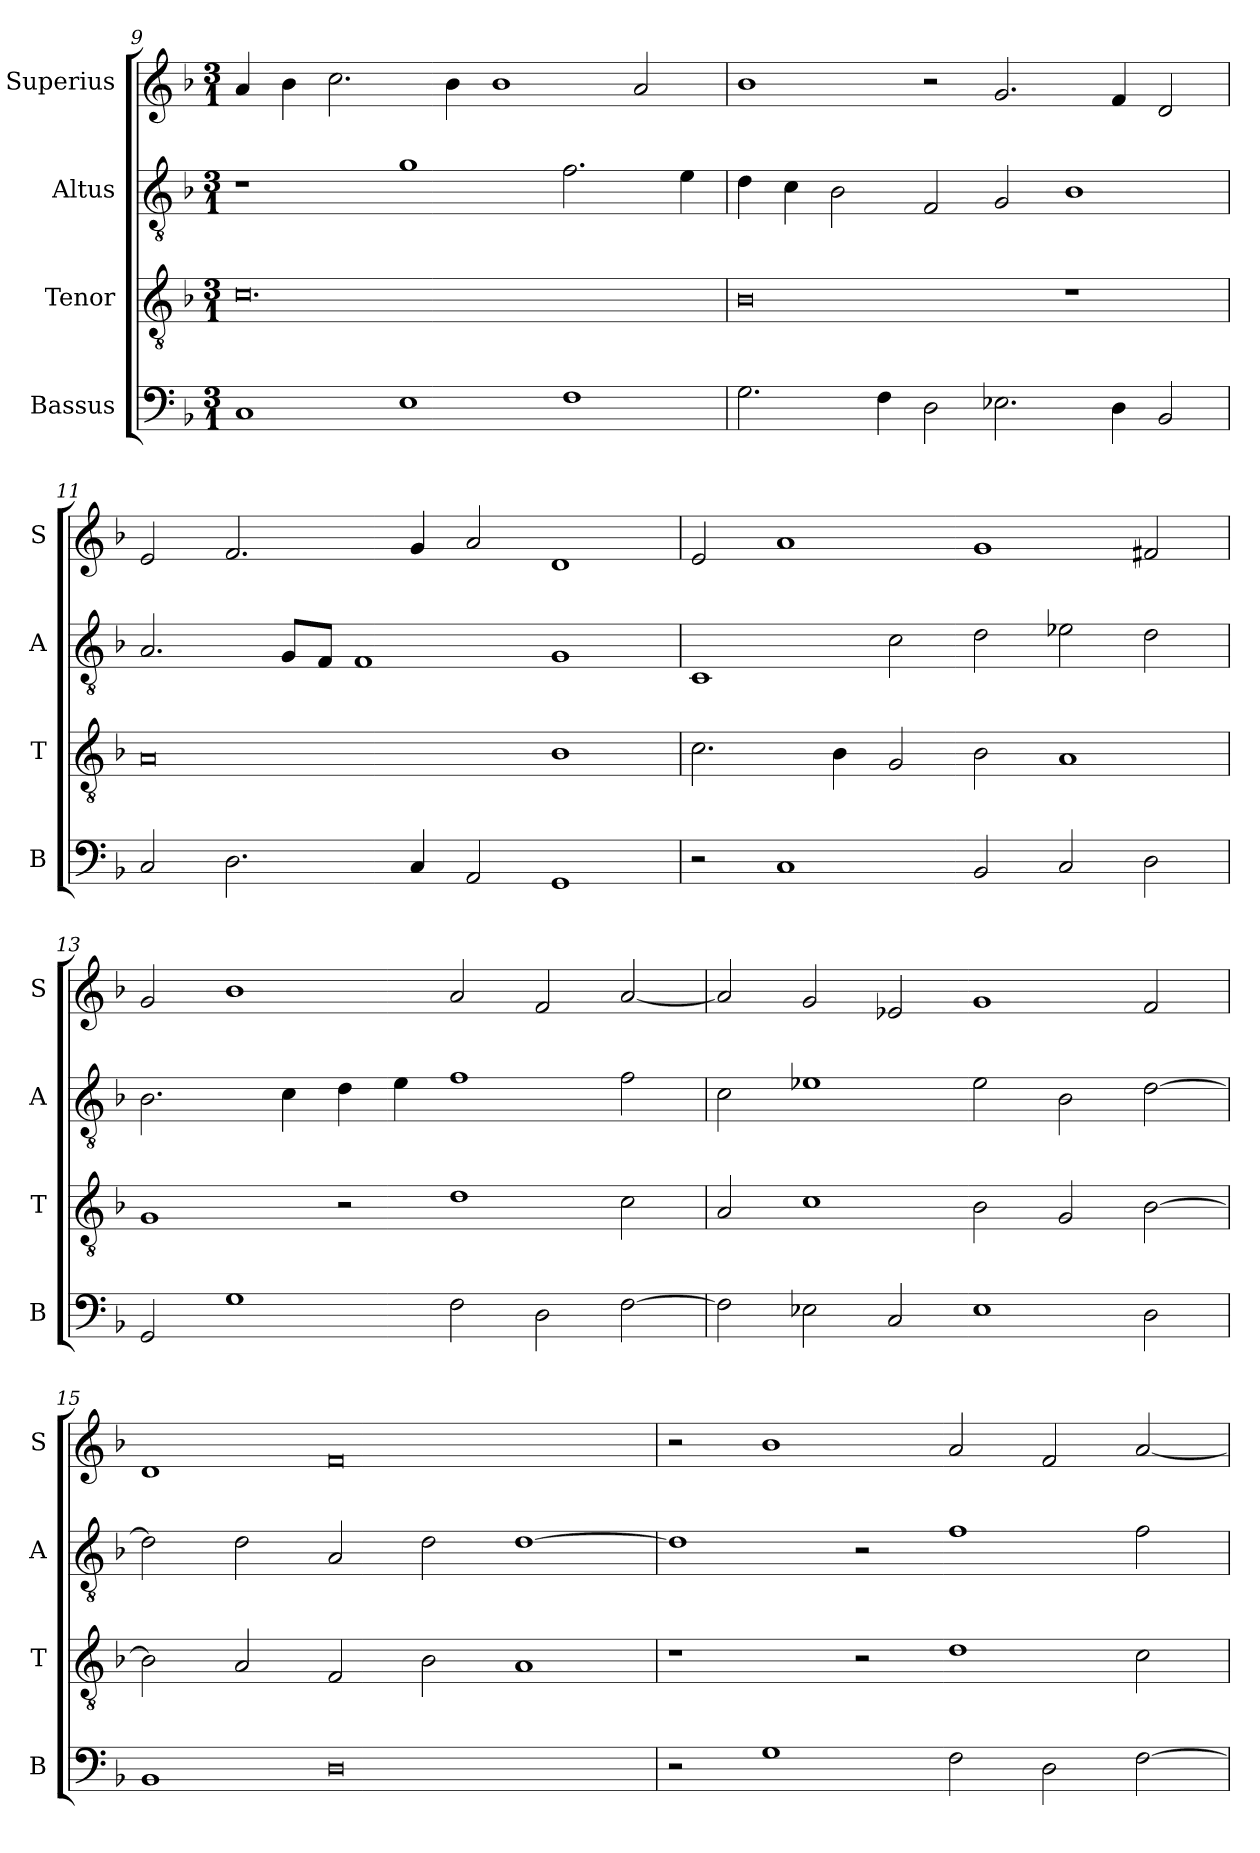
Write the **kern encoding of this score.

**kern	**kern	**kern	**kern
*part4	*part3	*part2	*part1
*staff4	*staff3	*staff2	*staff1
*I"Bassus	*I"Tenor	*I"Altus	*I"Superius
*I'B	*I'T	*I'A	*I'S
*clefF4	*clefGv2	*clefGv2	*clefG2
*k[b-]	*k[b-]	*k[b-]	*k[b-]
*M3/1	*M3/1	*M3/1	*M3/1
=9	=9	=9	=9
1C	0.c	1r	4a/
.	.	.	4b-\
.	.	.	2.cc\
1E	.	1g	.
.	.	.	4b-\
.	.	.	1b-
1F	.	2.f\	.
.	.	.	2a/
.	.	4e\	.
=10	=10	=10	=10
2.G\	0B-	4d\	1b-
.	.	4c\	.
.	.	2B-\	.
4F\	.	.	.
2D\	.	2F/	2r
2.E-X\	.	2G/	2.g/
.	1r	1B-	.
4D\	.	.	4f/
2BB-/	.	.	2d/
=11	=11	=11	=11
2C/	0A	2.A/	2e/
2.D\	.	.	2.f/
.	.	8G/L	.
.	.	8F/J	.
.	.	1F	.
4C/	.	.	4g/
2AA/	.	.	2a/
1GG	1B-	1G	1d
=12	=12	=12	=12
2r	2.c\	1C	2e/
1C	.	.	1a
.	4B-\	.	.
.	2G/	2c\	.
2BB-/	2B-\	2d\	1g
2C/	1A	2e-X\	.
2D\	.	2d\	2f#X/
=13	=13	=13	=13
2GG/	1G	2.B-\	2g/
1G	.	.	1b-
.	.	4c\	.
.	2r	4d\	.
.	.	4e\	.
2F\	1d	1f	2a/
2D\	.	.	2f/
[2F\	2c\	2f\	[2a/
=14	=14	=14	=14
2F\]	2A/	2c\	2a/]
2E-X\	1c	1e-X	2g/
2C/	.	.	2e-X/
1E-	2B-\	2e-\	1g
.	2G/	2B-\	.
2D\	[2B-\	[2d\	2f/
=15	=15	=15	=15
1BB-	2B-\]	2d\]	1d
.	2A/	2d\	.
0D	2F/	2A/	0f
.	2B-\	2d\	.
.	1A	[1d	.
=16	=16	=16	=16
2r	1r	1d]	2r
1G	.	.	1b-
.	2r	2r	.
2F\	1d	1f	2a/
2D\	.	.	2f/
[2F\	2c\	2f\	[2a/
=	=	=	=
*-	*-	*-	*-
